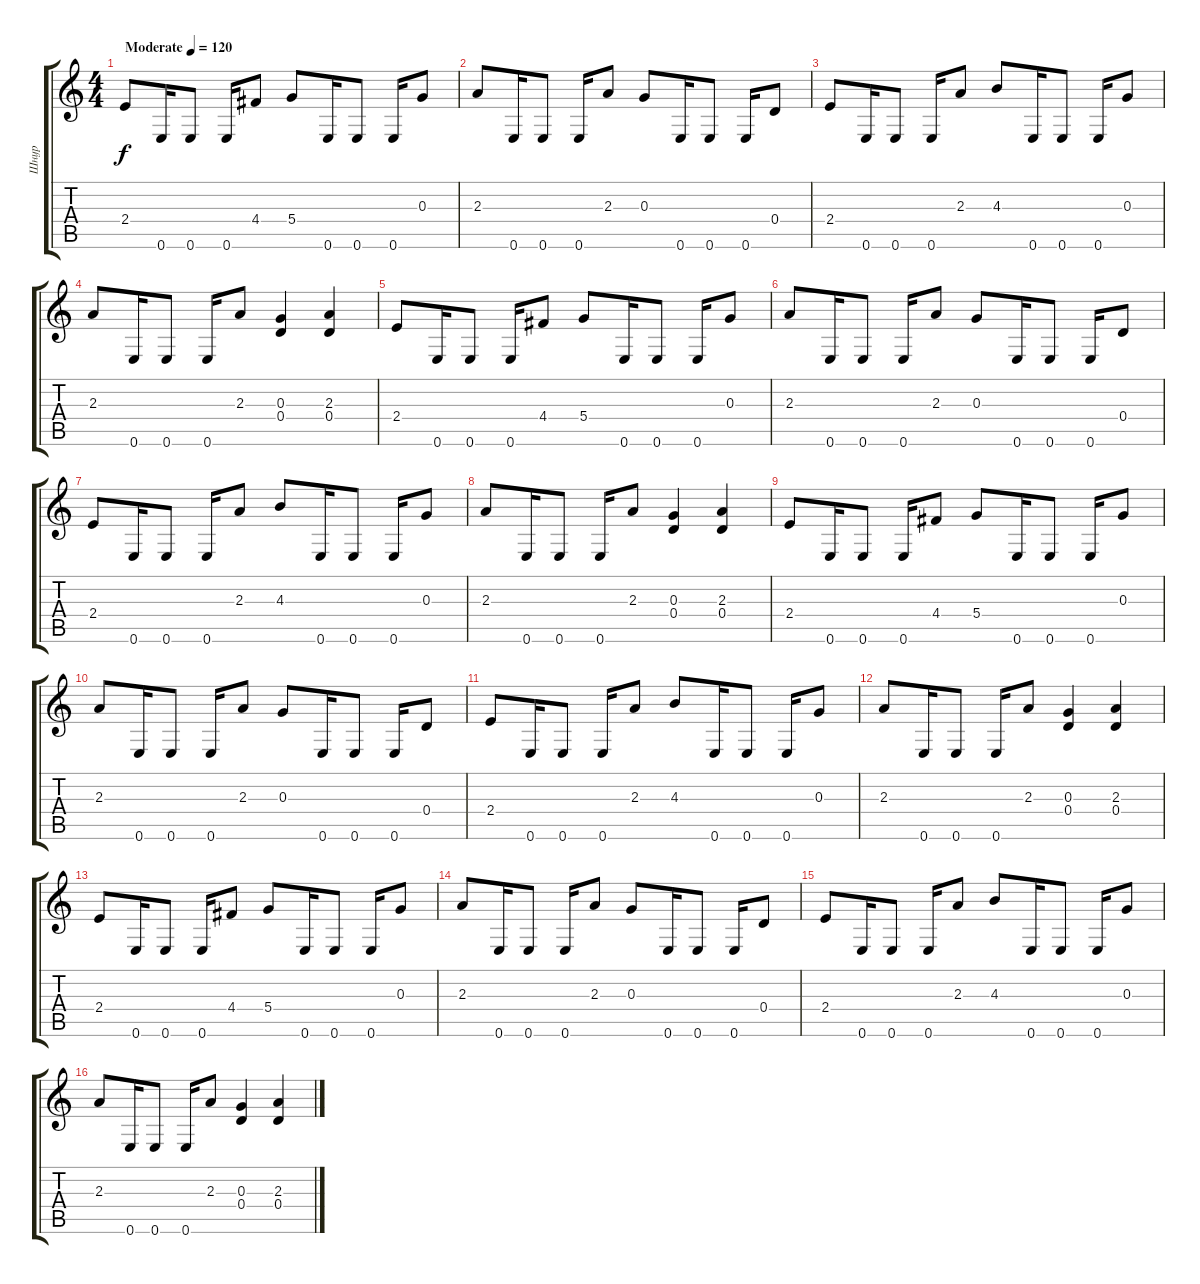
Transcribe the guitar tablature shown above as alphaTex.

\track ("Шнур" "Шнур") {instrument distortionguitar}
\staff {score tabs}
\tuning (E4 B3 G3 D3 A2 E2) {hide}
\ts (4 4)
\tempo (120 "Moderate")
\clef g2
\ks c
2.4.8{dy f instrument distortionguitar} 0.6.16 0.6.8 0.6.16 4.4.8 5.4.8 0.6.16 0.6.8 0.6.16 0.3.8 |
2.3.8 0.6.16 0.6.8 0.6.16 2.3.8 0.3.8 0.6.16 0.6.8 0.6.16 0.4.8 |
2.4.8 0.6.16 0.6.8 0.6.16 2.3.8 4.3.8 0.6.16 0.6.8 0.6.16 0.3.8 |
2.3.8 0.6.16 0.6.8 0.6.16 2.3.8 (0.3 0.4).4 (2.3 0.4).4 |
2.4.8 0.6.16 0.6.8 0.6.16 4.4.8 5.4.8 0.6.16 0.6.8 0.6.16 0.3.8 |
2.3.8 0.6.16 0.6.8 0.6.16 2.3.8 0.3.8 0.6.16 0.6.8 0.6.16 0.4.8 |
2.4.8 0.6.16 0.6.8 0.6.16 2.3.8 4.3.8 0.6.16 0.6.8 0.6.16 0.3.8 |
2.3.8 0.6.16 0.6.8 0.6.16 2.3.8 (0.3 0.4).4 (2.3 0.4).4 |
2.4.8 0.6.16 0.6.8 0.6.16 4.4.8 5.4.8 0.6.16 0.6.8 0.6.16 0.3.8 |
2.3.8 0.6.16 0.6.8 0.6.16 2.3.8 0.3.8 0.6.16 0.6.8 0.6.16 0.4.8 |
2.4.8 0.6.16 0.6.8 0.6.16 2.3.8 4.3.8 0.6.16 0.6.8 0.6.16 0.3.8 |
2.3.8 0.6.16 0.6.8 0.6.16 2.3.8 (0.3 0.4).4 (2.3 0.4).4 |
2.4.8 0.6.16 0.6.8 0.6.16 4.4.8 5.4.8 0.6.16 0.6.8 0.6.16 0.3.8 |
2.3.8 0.6.16 0.6.8 0.6.16 2.3.8 0.3.8 0.6.16 0.6.8 0.6.16 0.4.8 |
2.4.8 0.6.16 0.6.8 0.6.16 2.3.8 4.3.8 0.6.16 0.6.8 0.6.16 0.3.8 |
2.3.8 0.6.16 0.6.8 0.6.16 2.3.8 (0.3 0.4).4 (2.3 0.4).4
